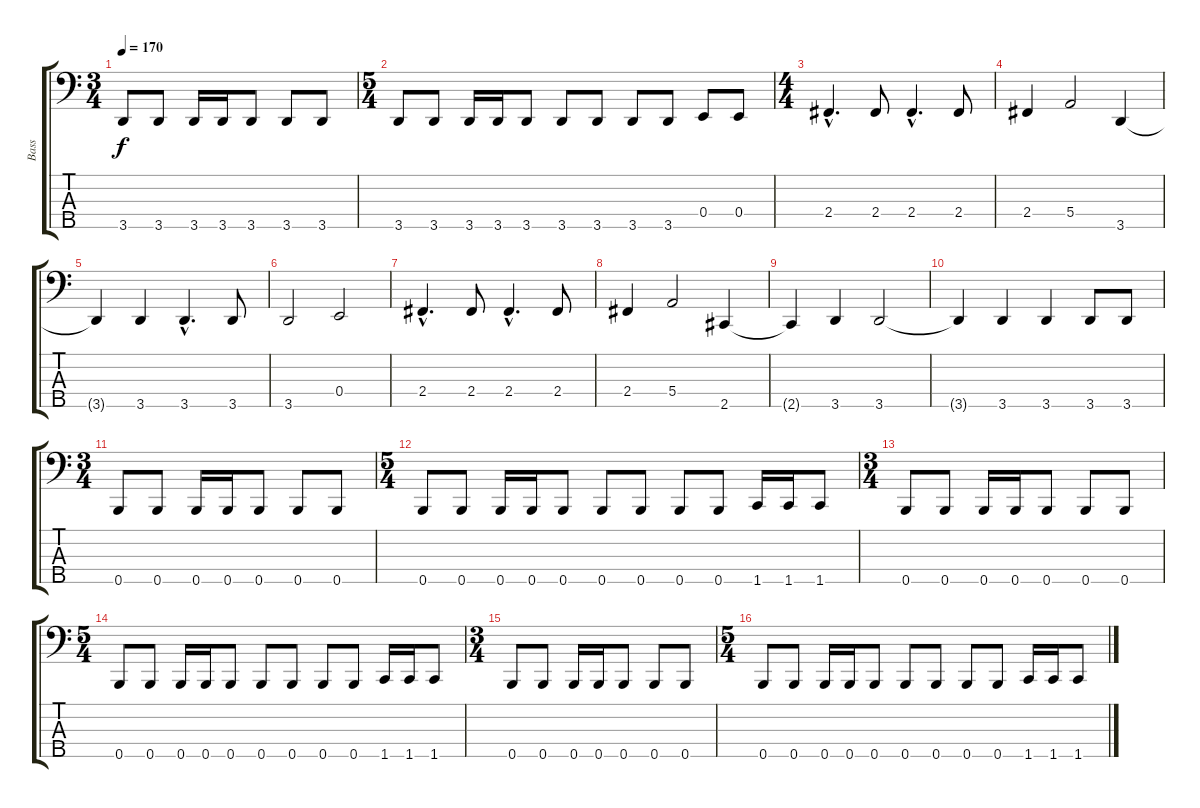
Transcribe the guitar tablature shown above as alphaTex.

\track ("Bass" "Bass") {instrument electricbasspick}
\staff {score tabs}
\tuning (G2 D2 A1 E1 B0) {hide}
\ts (3 4)
\tempo 170
\clef f4
\ks c
3.5.8{dy f} 3.5.8 3.5.16 3.5.16 3.5.8 3.5.8 3.5.8 |
\ts (5 4)
3.5.8 3.5.8 3.5.16 3.5.16 3.5.8 3.5.8 3.5.8 3.5.8 3.5.8 0.4.8 0.4.8 |
\ts (4 4)
\section ("" "")
2.4{hac}.4{d} 2.4.8 2.4{hac}.4{d} 2.4.8 |
2.4.4 5.4.2 3.5.4 |
3.5{t}.4 3.5.4 3.5{hac}.4{d} 3.5.8 |
3.5.2 0.4.2 |
2.4{hac}.4{d} 2.4.8 2.4{hac}.4{d} 2.4.8 |
2.4.4 5.4.2 2.5.4 |
2.5{t}.4 3.5.4 3.5.2 |
3.5{t}.4 3.5.4 3.5.4 3.5.8 3.5.8 |
\ts (3 4)
\section ("" "")
0.5.8 0.5.8 0.5.16 0.5.16 0.5.8 0.5.8 0.5.8 |
\ts (5 4)
0.5.8 0.5.8 0.5.16 0.5.16 0.5.8 0.5.8 0.5.8 0.5.8 0.5.8 1.5.16 1.5.16 1.5.8 |
\ts (3 4)
0.5.8 0.5.8 0.5.16 0.5.16 0.5.8 0.5.8 0.5.8 |
\ts (5 4)
0.5.8 0.5.8 0.5.16 0.5.16 0.5.8 0.5.8 0.5.8 0.5.8 0.5.8 1.5.16 1.5.16 1.5.8 |
\ts (3 4)
0.5.8 0.5.8 0.5.16 0.5.16 0.5.8 0.5.8 0.5.8 |
\ts (5 4)
0.5.8 0.5.8 0.5.16 0.5.16 0.5.8 0.5.8 0.5.8 0.5.8 0.5.8 1.5.16 1.5.16 1.5.8
